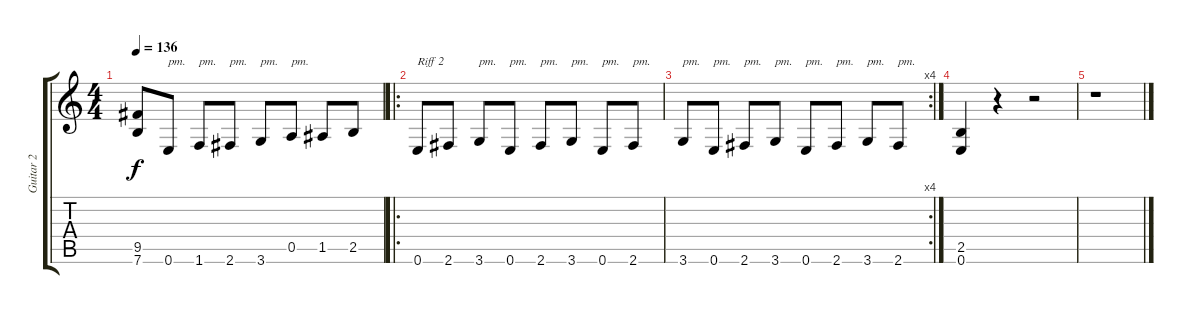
\track ("Guitar 2" "Guitar 2") {instrument distortionguitar}
\staff {score tabs}
\tuning (E4 B3 G3 D3 A2 E2) {hide}
\ts (4 4)
\tempo 136
\clef g2
\ks c
(9.5 7.6).8{dy f} 0.6.8{txt "pm."} 1.6.8{txt "pm."} 2.6.8{txt "pm."} 3.6.8{txt "pm."} 0.5.8{txt "pm."} 1.5.8 2.5.8 |
\ro
0.6.8{txt "Riff 2"} 2.6.8 3.6.8{txt "pm."} 0.6.8{txt "pm."} 2.6.8{txt "pm."} 3.6.8{txt "pm."} 0.6.8{txt "pm."} 2.6.8{txt "pm."} |
\rc 4
3.6.8{txt "pm."} 0.6.8{txt "pm."} 2.6.8{txt "pm."} 3.6.8{txt "pm."} 0.6.8{txt "pm."} 2.6.8{txt "pm."} 3.6.8{txt "pm."} 2.6.8{txt "pm."} |
(2.5 0.6).4 r.4 r.2 |
r.1
